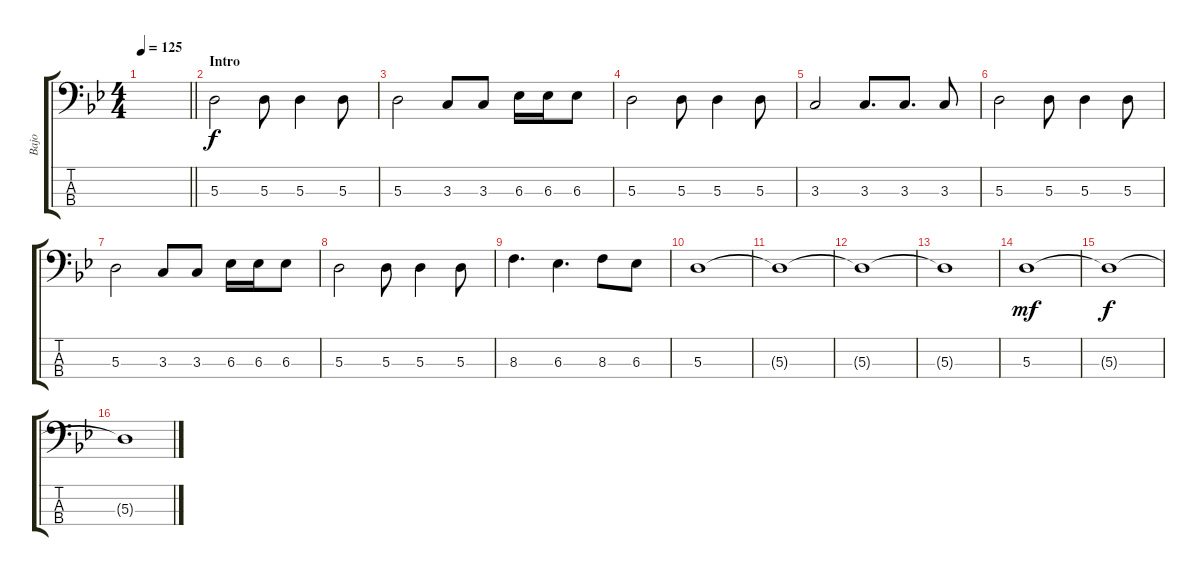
\track ("Bajo" "Bajo") {instrument electricbassfinger}
\staff {score tabs}
\tuning (G2 D2 A1 E1) {hide}
\ts (4 4)
\tempo 125
\clef f4
\barLineRight lightlight
\ks gminor
|
\section ("" "Intro")
5.3.2 5.3.8 5.3.4 5.3.8 |
5.3.2 3.3.8 3.3.8 6.3.16 6.3.16 6.3.8 |
5.3.2 5.3.8 5.3.4 5.3.8 |
3.3.2 3.3.8{d} 3.3.8{d} 3.3.8 |
5.3.2 5.3.8 5.3.4 5.3.8 |
5.3.2 3.3.8 3.3.8 6.3.16 6.3.16 6.3.8 |
5.3.2 5.3.8 5.3.4 5.3.8 |
8.3.4{d} 6.3.4{d} 8.3.8 6.3.8 |
5.3.1 |
5.3{t}.1 |
5.3{t}.1 |
5.3{t}.1 |
5.3.1{dy mf} |
5.3{t}.1{dy f} |
5.3{t}.1
